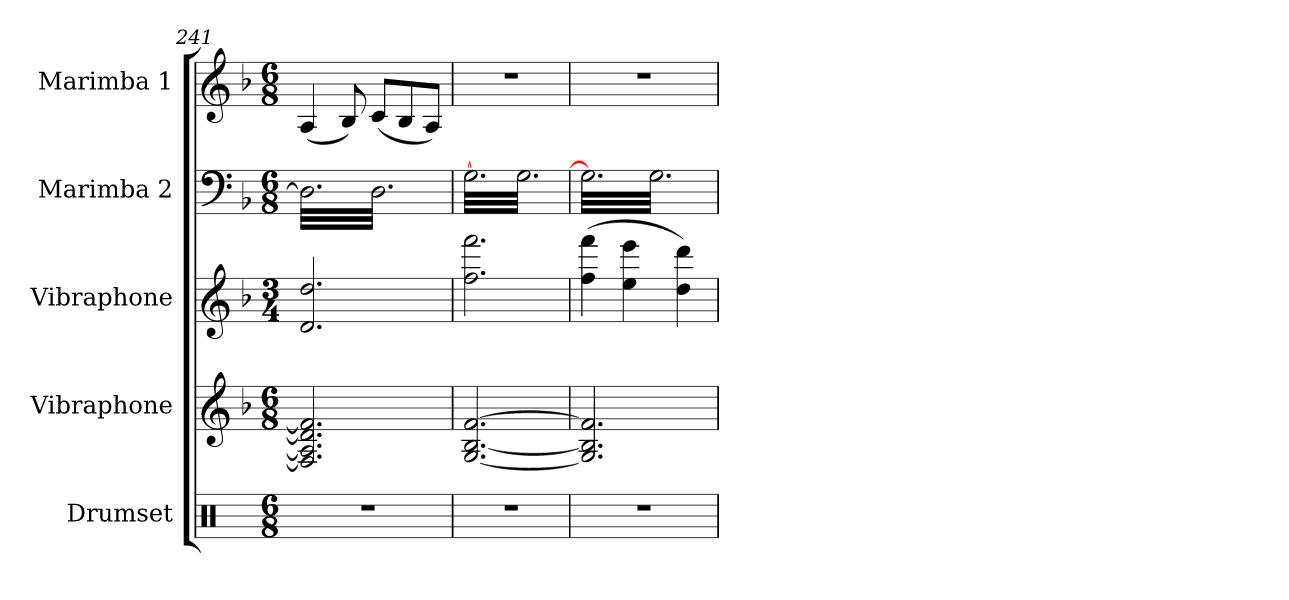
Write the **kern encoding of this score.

**kern	**kern	**kern	**kern	**kern
*part5	*part4	*part3	*part2	*part1
*staff5	*staff4	*staff3	*staff2	*staff1
*I"Drumset	*I"Vibraphone	*I"Vibraphone	*I"Marimba 2	*I"Marimba 1
*I'Drs.	*I'Vib.	*I'Vib.	*I'Mrm. 2	*I'Mrm. 1
*clefX	*clefG2	*clefG2	*clefF4	*clefG2
*k[]	*k[b-]	*k[b-]	*k[b-]	*k[b-]
*M6/8	*M6/8	*M3/4	*M6/8	*M6/8
=241	=241	=241	=241	=241
*	*	*	*tremolo	*
2.r	2.F/] 2.A/] 2.d/] 2.f/]	2.d/ 2.dd/	32D\]LLL	(4A/
.	.	.	32D\	.
.	.	.	32D\	.
.	.	.	32D\	.
.	.	.	32D\	.
.	.	.	32D\	.
.	.	.	32D\	.
.	.	.	32D\	.
.	.	.	32D\	8B-/)
.	.	.	32D\	.
.	.	.	32D\	.
.	.	.	32D\	.
.	.	.	32D\	(8c/L
.	.	.	32D\	.
.	.	.	32D\	.
.	.	.	32D\	.
.	.	.	32D\	8B-/
.	.	.	32D\	.
.	.	.	32D\	.
.	.	.	32D\	.
.	.	.	32D\	8A/J)
.	.	.	32D\	.
.	.	.	32D\	.
.	.	.	32D\JJJ	.
=242	=242	=242	=242	=242
2.r	[2.G/ [2.B-/ [2.f/	2.ff\ 2.fff\	[32G\LLL	2.r
.	.	.	32G\	.
.	.	.	32G\	.
.	.	.	32G\	.
.	.	.	32G\	.
.	.	.	32G\	.
.	.	.	32G\	.
.	.	.	32G\	.
.	.	.	32G\	.
.	.	.	32G\	.
.	.	.	32G\	.
.	.	.	32G\	.
.	.	.	32G\	.
.	.	.	32G\	.
.	.	.	32G\	.
.	.	.	32G\	.
.	.	.	32G\	.
.	.	.	32G\	.
.	.	.	32G\	.
.	.	.	32G\	.
.	.	.	32G\	.
.	.	.	32G\	.
.	.	.	32G\	.
.	.	.	32G\JJJ	.
=243	=243	=243	=243	=243
2.r	2.G/] 2.B-/] 2.f/]	(4ff\ 4fff\	32G\]LLL	2.r
.	.	.	32G\	.
.	.	.	32G\	.
.	.	.	32G\	.
.	.	.	32G\	.
.	.	.	32G\	.
.	.	.	32G\	.
.	.	.	32G\	.
.	.	4ee\ 4eee\	32G\	.
.	.	.	32G\	.
.	.	.	32G\	.
.	.	.	32G\	.
.	.	.	32G\	.
.	.	.	32G\	.
.	.	.	32G\	.
.	.	.	32G\	.
.	.	4dd\ 4ddd\)	32G\	.
.	.	.	32G\	.
.	.	.	32G\	.
.	.	.	32G\	.
.	.	.	32G\	.
.	.	.	32G\	.
.	.	.	32G\	.
.	.	.	32G\JJJ	.
*	*	*	*Xtremolo	*
=	=	=	=	=
*-	*-	*-	*-	*-
